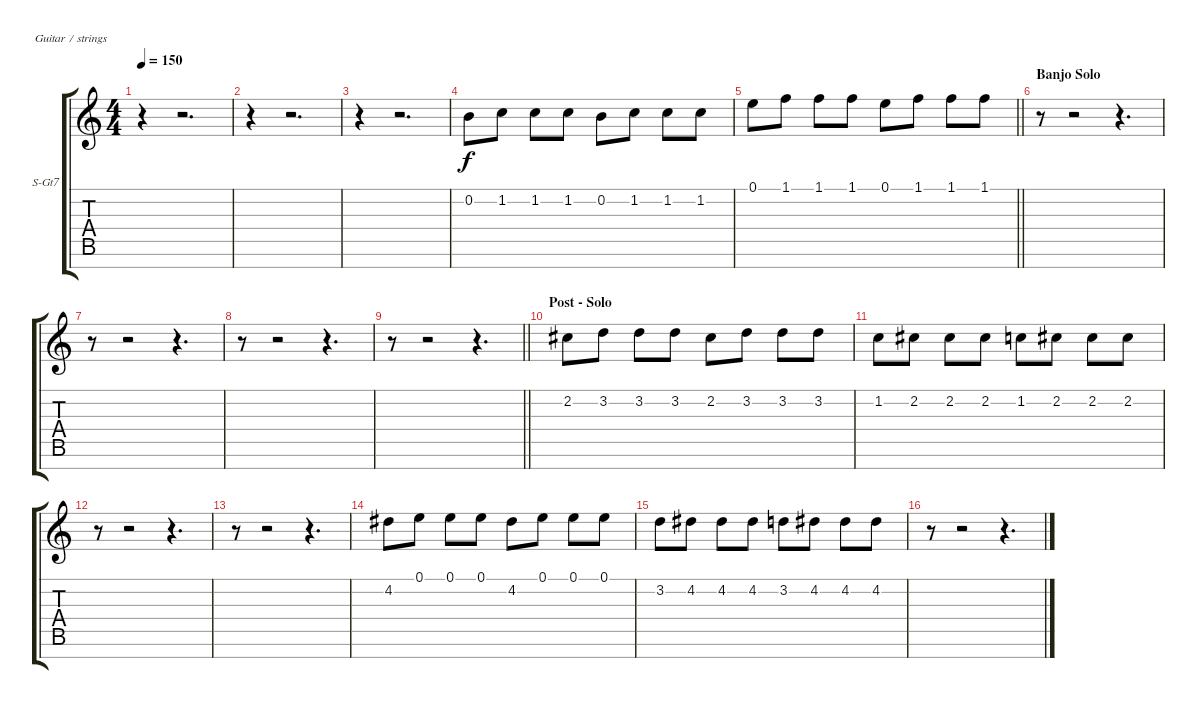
\bracketExtendMode groupsimilarinstruments
\firstSystemTrackNameOrientation horizontal
\otherSystemsTrackNameOrientation horizontal
\track ("Violin (Mumbo)" "S-Gt7") {instrument fiddle}
\staff {score tabs}
\tuning (E4 B3 G3 D3 A2 E2 B1)
\displaytranspose 12
\ts (4 4)
\tempo 150
\clef g2
\ks c
r.4{dy f beam Down} r.2{d beam Down} |
r.4{beam Down} r.2{d beam Down} |
r.4{beam Down} r.2{d beam Down} |
0.2.8{beam Down} 1.2.8{beam Down} 1.2.8{beam Down} 1.2.8{beam Down} 0.2.8{beam Down} 1.2.8{beam Down} 1.2.8{beam Down} 1.2.8{beam Down} |
\barLineRight lightlight
0.1.8{beam Down} 1.1.8{beam Down} 1.1.8{beam Down} 1.1.8{beam Down} 0.1.8{beam Down} 1.1.8{beam Down} 1.1.8{beam Down} 1.1.8{beam Down} |
\section ("" "Banjo Solo")
r.8{beam Down} r.2{beam Down} r.4{d beam Down} |
r.8{beam Down} r.2{beam Down} r.4{d beam Down} |
r.8{beam Down} r.2{beam Down} r.4{d beam Down} |
\barLineRight lightlight
r.8{beam Down} r.2{beam Down} r.4{d beam Down} |
\section ("" "Post - Solo")
2.2{acc #}.8{beam Down} 3.2.8{beam Down} 3.2.8{beam Down} 3.2.8{beam Down} 2.2{acc #}.8{beam Down} 3.2.8{beam Down} 3.2.8{beam Down} 3.2.8{beam Down} |
1.2.8{beam Down} 2.2{acc #}.8{beam Down} 2.2{acc #}.8{beam Down} 2.2{acc #}.8{beam Down} 1.2.8{beam Down} 2.2{acc #}.8{beam Down} 2.2{acc #}.8{beam Down} 2.2{acc #}.8{beam Down} |
r.8{beam Down} r.2{beam Down} r.4{d beam Down} |
r.8{beam Down} r.2{beam Down} r.4{d beam Down} |
4.2{acc #}.8{beam Down} 0.1.8{beam Down} 0.1.8{beam Down} 0.1.8{beam Down} 4.2{acc #}.8{beam Down} 0.1.8{beam Down} 0.1.8{beam Down} 0.1.8{beam Down} |
3.2.8{beam Down} 4.2{acc #}.8{beam Down} 4.2{acc #}.8{beam Down} 4.2{acc #}.8{beam Down} 3.2.8{beam Down} 4.2{acc #}.8{beam Down} 4.2{acc #}.8{beam Down} 4.2{acc #}.8{beam Down} |
r.8{beam Down} r.2{beam Down} r.4{d beam Down}
